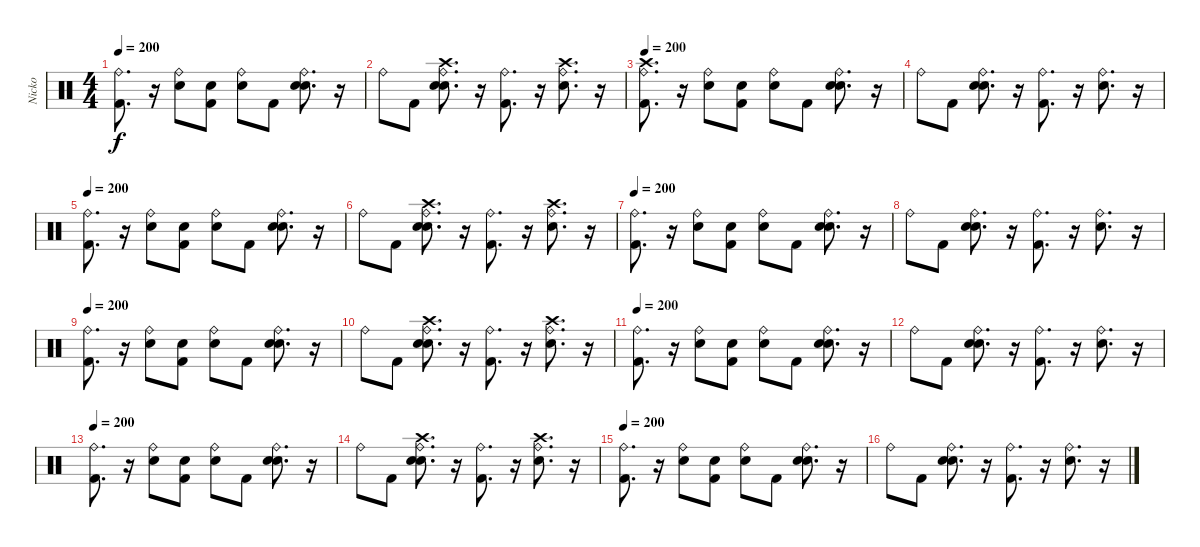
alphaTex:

\track ("Nicko" "Nicko") {instrument percussion}
\staff {score}
\articulation defaults
\ts (4 4)
\tempo 200
\clef neutral
\ks c
("Kick (hit) 2" "Ride (bell)").8{d dy f} r.16 ("Snare (hit) 2" "Ride (bell)").8 ("Snare (hit)" "Kick (hit) 2").8 ("Snare (hit)" "Ride (bell)").8 "Kick (hit) 2".8 ("Snare (hit)" "Snare (hit) 2" "Ride (bell)").8{d} r.16 |
"Ride (bell)".8 "Kick (hit) 2".8 ("Snare (hit)" "Snare (hit) 2" "Ride (bell)" "Crash high (hit)").8{d} r.16 ("Kick (hit) 2" "Ride (bell)").8{d} r.16 ("Snare (hit) 2" "Ride (bell)" "Crash high (hit)").8{d} r.16 |
\tempo 200
("Kick (hit) 2" "Ride (bell)" "Crash high (hit)").8{d} r.16 ("Snare (hit) 2" "Ride (bell)").8 ("Snare (hit)" "Kick (hit) 2").8 ("Snare (hit)" "Ride (bell)").8 "Kick (hit) 2".8 ("Snare (hit)" "Snare (hit) 2" "Ride (bell)").8{d} r.16 |
"Ride (bell)".8 "Kick (hit) 2".8 ("Snare (hit)" "Snare (hit) 2" "Ride (bell)").8{d} r.16 ("Kick (hit) 2" "Ride (bell)").8{d} r.16 ("Snare (hit) 2" "Ride (bell)").8{d} r.16 |
\tempo 200
("Kick (hit) 2" "Ride (bell)").8{d} r.16 ("Snare (hit) 2" "Ride (bell)").8 ("Snare (hit)" "Kick (hit) 2").8 ("Snare (hit)" "Ride (bell)").8 "Kick (hit) 2".8 ("Snare (hit)" "Snare (hit) 2" "Ride (bell)").8{d} r.16 |
"Ride (bell)".8 "Kick (hit) 2".8 ("Snare (hit)" "Snare (hit) 2" "Ride (bell)" "Crash high (hit)").8{d} r.16 ("Kick (hit) 2" "Ride (bell)").8{d} r.16 ("Snare (hit) 2" "Ride (bell)" "Crash high (hit)").8{d} r.16 |
\tempo 200
("Kick (hit) 2" "Ride (bell)").8{d} r.16 ("Snare (hit) 2" "Ride (bell)").8 ("Snare (hit)" "Kick (hit) 2").8 ("Snare (hit)" "Ride (bell)").8 "Kick (hit) 2".8 ("Snare (hit)" "Snare (hit) 2" "Ride (bell)").8{d} r.16 |
"Ride (bell)".8 "Kick (hit) 2".8 ("Snare (hit)" "Snare (hit) 2" "Ride (bell)").8{d} r.16 ("Kick (hit) 2" "Ride (bell)").8{d} r.16 ("Snare (hit) 2" "Ride (bell)").8{d} r.16 |
\tempo 200
("Kick (hit) 2" "Ride (bell)").8{d} r.16 ("Snare (hit) 2" "Ride (bell)").8 ("Snare (hit)" "Kick (hit) 2").8 ("Snare (hit)" "Ride (bell)").8 "Kick (hit) 2".8 ("Snare (hit)" "Snare (hit) 2" "Ride (bell)").8{d} r.16 |
"Ride (bell)".8 "Kick (hit) 2".8 ("Snare (hit)" "Snare (hit) 2" "Ride (bell)" "Crash high (hit)").8{d} r.16 ("Kick (hit) 2" "Ride (bell)").8{d} r.16 ("Snare (hit) 2" "Ride (bell)" "Crash high (hit)").8{d} r.16 |
\tempo 200
("Kick (hit) 2" "Ride (bell)").8{d} r.16 ("Snare (hit) 2" "Ride (bell)").8 ("Snare (hit)" "Kick (hit) 2").8 ("Snare (hit)" "Ride (bell)").8 "Kick (hit) 2".8 ("Snare (hit)" "Snare (hit) 2" "Ride (bell)").8{d} r.16 |
"Ride (bell)".8 "Kick (hit) 2".8 ("Snare (hit)" "Snare (hit) 2" "Ride (bell)").8{d} r.16 ("Kick (hit) 2" "Ride (bell)").8{d} r.16 ("Snare (hit) 2" "Ride (bell)").8{d} r.16 |
\tempo 200
("Kick (hit) 2" "Ride (bell)").8{d} r.16 ("Snare (hit) 2" "Ride (bell)").8 ("Snare (hit)" "Kick (hit) 2").8 ("Snare (hit)" "Ride (bell)").8 "Kick (hit) 2".8 ("Snare (hit)" "Snare (hit) 2" "Ride (bell)").8{d} r.16 |
"Ride (bell)".8 "Kick (hit) 2".8 ("Snare (hit)" "Snare (hit) 2" "Ride (bell)" "Crash high (hit)").8{d} r.16 ("Kick (hit) 2" "Ride (bell)").8{d} r.16 ("Snare (hit) 2" "Ride (bell)" "Crash high (hit)").8{d} r.16 |
\tempo 200
("Kick (hit) 2" "Ride (bell)").8{d} r.16 ("Snare (hit) 2" "Ride (bell)").8 ("Snare (hit)" "Kick (hit) 2").8 ("Snare (hit)" "Ride (bell)").8 "Kick (hit) 2".8 ("Snare (hit)" "Snare (hit) 2" "Ride (bell)").8{d} r.16 |
"Ride (bell)".8 "Kick (hit) 2".8 ("Snare (hit)" "Snare (hit) 2" "Ride (bell)").8{d} r.16 ("Kick (hit) 2" "Ride (bell)").8{d} r.16 ("Snare (hit) 2" "Ride (bell)").8{d} r.16
